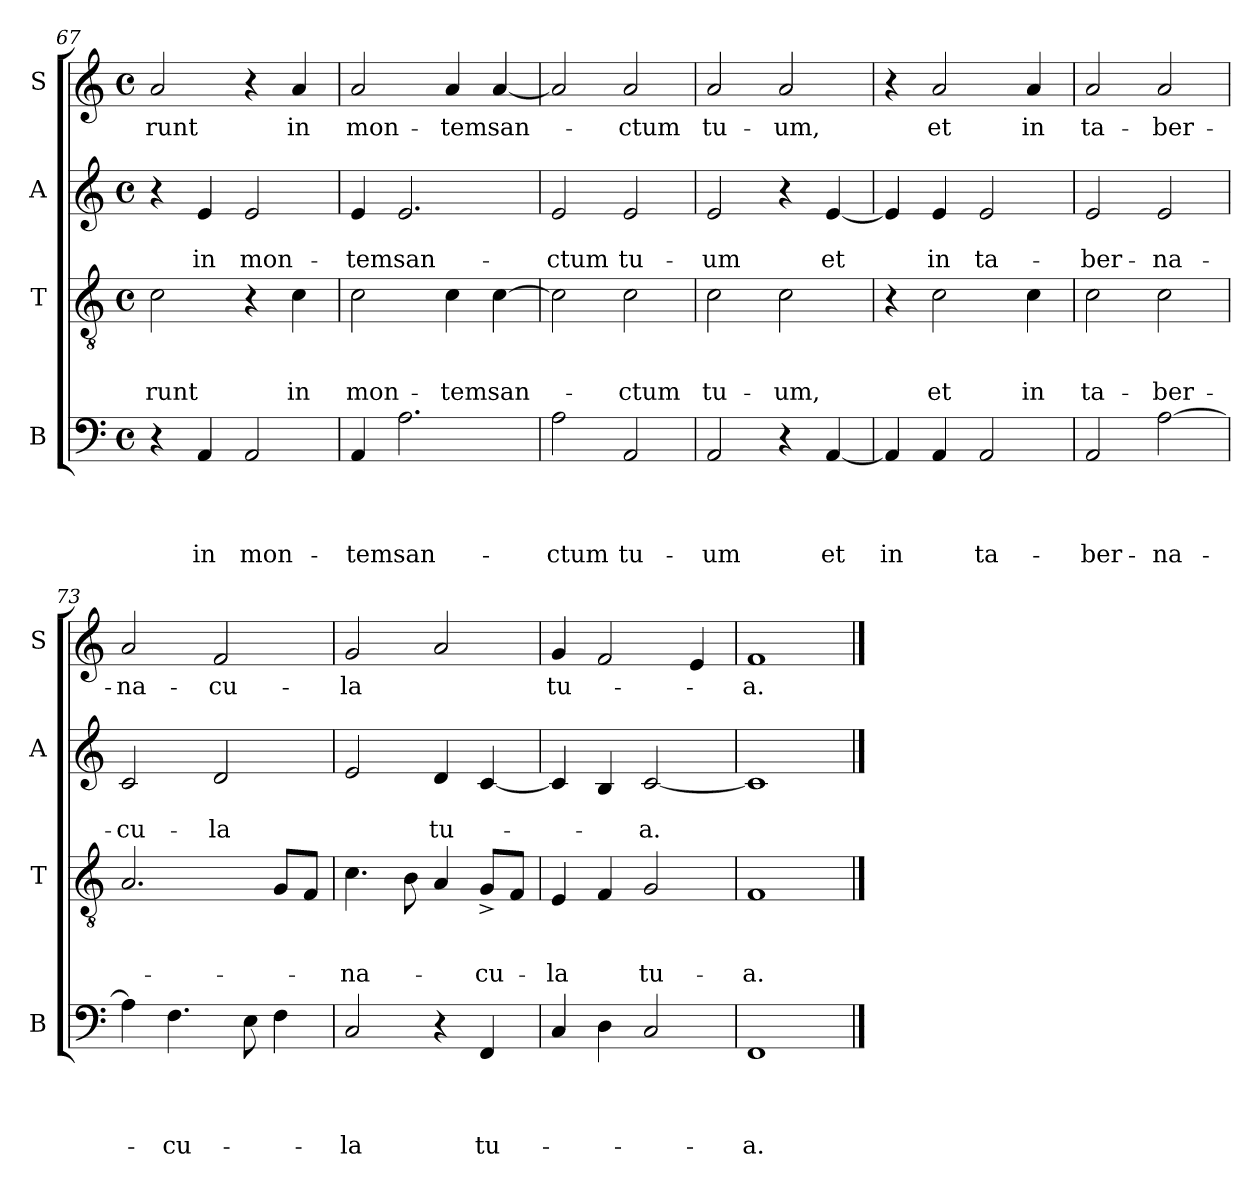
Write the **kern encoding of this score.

**kern	**text	**text	**text	**text	**kern	**text	**text	**text	**kern	**text	**text	**kern	**text
*part4	*part4	*part4	*part4	*part4	*part3	*part3	*part3	*part3	*part2	*part2	*part2	*part1	*part1
*staff4	*staff4	*staff4	*staff4	*staff4	*staff3	*staff3	*staff3	*staff3	*staff2	*staff2	*staff2	*staff1	*staff1
*I"B	*	*	*	*	*I"T	*	*	*	*I"A	*	*	*I"S	*
*I'B	*	*	*	*	*I'T	*	*	*	*I'A	*	*	*I'S	*
!!LO:LB:g=z
*clefF4	*	*	*	*	*clefGv2	*	*	*	*clefG2	*	*	*clefG2	*
*k[]	*	*	*	*	*k[]	*	*	*	*k[]	*	*	*k[]	*
*C:	*	*	*	*	*C:	*	*	*	*C:	*	*	*C:	*
*M4/4	*	*	*	*	*M4/4	*	*	*	*M4/4	*	*	*M4/4	*
*met(c)	*	*	*	*	*met(c)	*	*	*	*met(c)	*	*	*met(c)	*
=67	=67	=67	=67	=67	=67	=67	=67	=67	=67	=67	=67	=67	=67
!	!	!	!	!	!	!	!	!LO:LY:b	!	!	!	!	!LO:LY:b
4r	.	.	.	.	2c\	.	.	-runt	4r	.	.	2a/	-runt
!	!	!	!	!LO:LY:b	!	!	!	!	!	!	!LO:LY:b	!	!
4AA/	.	.	.	in	.	.	.	.	4e/	.	in	.	.
!	!	!	!	!LO:LY:b	!	!	!	!	!	!	!LO:LY:b	!	!
2AA/	.	.	.	mon-	4r	.	.	.	2e/	.	mon-	4r	.
!	!	!	!	!	!	!	!	!LO:LY:b	!	!	!	!	!LO:LY:b
.	.	.	.	.	4c\	.	.	in	.	.	.	4a/	in
=68	=68	=68	=68	=68	=68	=68	=68	=68	=68	=68	=68	=68	=68
!	!	!	!	!LO:LY:b	!	!	!	!LO:LY:b	!	!	!LO:LY:b	!	!LO:LY:b
4AA/	.	.	.	-tem	2c\	.	.	mon-	4e/	.	-tem	2a/	mon-
!	!	!	!	!LO:LY:b	!	!	!	!	!	!	!LO:LY:b	!	!
2.A\	.	.	.	san-	.	.	.	.	2.e/	.	san-	.	.
!	!	!	!	!	!	!	!	!LO:LY:b	!	!	!	!	!LO:LY:b
.	.	.	.	.	4c\	.	.	-tem	.	.	.	4a/	-tem
!	!	!	!	!	!	!	!	!LO:LY:b	!	!	!	!	!LO:LY:b
.	.	.	.	.	[>4c\	.	.	san-	.	.	.	[<4a/	san-
=69	=69	=69	=69	=69	=69	=69	=69	=69	=69	=69	=69	=69	=69
!	!	!	!	!LO:LY:b	!	!	!	!	!	!	!LO:LY:b	!	!
2A\	.	.	.	-ctum	2c\]	.	.	.	2e/	.	-ctum	2a/]	.
!	!	!	!	!LO:LY:b	!	!	!	!LO:LY:b	!	!	!LO:LY:b	!	!LO:LY:b
2AA/	.	.	.	tu-	2c\	.	.	-ctum	2e/	.	tu-	2a/	-ctum
=70	=70	=70	=70	=70	=70	=70	=70	=70	=70	=70	=70	=70	=70
!	!	!	!	!LO:LY:b	!	!	!	!LO:LY:b	!	!	!LO:LY:b	!	!LO:LY:b
2AA/	.	.	.	-um	2c\	.	.	tu-	2e/	.	-um	2a/	tu-
!	!	!	!	!	!	!	!	!LO:LY:b	!	!	!	!	!LO:LY:b
4r	.	.	.	.	2c\	.	.	-um,	4r	.	.	2a/	-um,
!	!	!	!	!LO:LY:b	!	!	!	!	!	!	!LO:LY:b	!	!
[<4AA/	.	.	.	et	.	.	.	.	[<4e/	.	et	.	.
!!LO:LB:g=z
=71	=71	=71	=71	=71	=71	=71	=71	=71	=71	=71	=71	=71	=71
!	!	!	!	!LO:LY:b	!	!	!	!	!	!	!	!	!
4AA/]	.	.	.	in	4r	.	.	.	4e/]	.	.	4r	.
!	!	!	!	!	!	!	!	!LO:LY:b	!	!	!LO:LY:b	!	!LO:LY:b
4AA/	.	.	.	.	2c\	.	.	et	4e/	.	in	2a/	et
!	!	!	!	!LO:LY:b	!	!	!	!	!	!	!LO:LY:b	!	!
2AA/	.	.	.	ta-	.	.	.	.	2e/	.	ta-	.	.
!	!	!	!	!	!	!	!	!LO:LY:b	!	!	!	!	!LO:LY:b
.	.	.	.	.	4c\	.	.	in	.	.	.	4a/	in
=72	=72	=72	=72	=72	=72	=72	=72	=72	=72	=72	=72	=72	=72
!	!	!	!	!LO:LY:b	!	!	!	!LO:LY:b	!	!	!LO:LY:b	!	!LO:LY:b
2AA/	.	.	.	-ber-	2c\	.	.	ta-	2e/	.	-ber-	2a/	ta-
!	!	!	!	!LO:LY:b	!	!	!	!LO:LY:b	!	!	!LO:LY:b	!	!LO:LY:b
[>2A\	.	.	.	-na-	2c\	.	.	-ber-	2e/	.	-na-	2a/	-ber-
=73	=73	=73	=73	=73	=73	=73	=73	=73	=73	=73	=73	=73	=73
!	!	!	!	!	!	!	!	!	!	!	!LO:LY:b	!	!LO:LY:b
4A\]	.	.	.	.	2.A/	.	.	.	2c/	.	-cu-	2a/	-na-
!	!	!	!	!LO:LY:b	!	!	!	!	!	!	!	!	!
4.F\	.	.	.	-cu-	.	.	.	.	.	.	.	.	.
!	!	!	!	!	!	!	!	!	!	!	!LO:LY:b	!	!LO:LY:b
.	.	.	.	.	.	.	.	.	2d/	.	-la	2f/	-cu-
8E\	.	.	.	.	.	.	.	.	.	.	.	.	.
4F\	.	.	.	.	8G/L	.	.	.	.	.	.	.	.
.	.	.	.	.	8F/J	.	.	.	.	.	.	.	.
=74	=74	=74	=74	=74	=74	=74	=74	=74	=74	=74	=74	=74	=74
!	!	!	!	!LO:LY:b	!	!	!	!LO:LY:b	!	!	!	!	!LO:LY:b
2C/	.	.	.	-la	4.c\	.	.	-na-	2e/	.	.	2g/	-la
.	.	.	.	.	8B\	.	.	.	.	.	.	.	.
!	!	!	!	!	!	!	!	!	!	!	!LO:LY:b	!	!
4r	.	.	.	.	4A/	.	.	.	4d/	.	tu-	2a/	.
!	!	!	!	!LO:LY:b	!	!	!	!LO:LY:b	!	!	!	!	!
4FF/	.	.	.	tu-	8G^</L	.	.	-cu-	[<4c/	.	.	.	.
.	.	.	.	.	8F/J	.	.	.	.	.	.	.	.
=75	=75	=75	=75	=75	=75	=75	=75	=75	=75	=75	=75	=75	=75
!	!	!	!	!	!	!	!	!LO:LY:b	!	!	!	!	!LO:LY:b
4C/	.	.	.	.	4E/	.	.	-la	4c/]	.	.	4g/	tu-
4D\	.	.	.	.	4F/	.	.	.	4B/	.	.	2f/	.
!	!	!	!	!	!	!	!	!LO:LY:b	!	!	!LO:LY:b	!	!
2C/	.	.	.	.	2G/	.	.	tu-	[<2c/	.	-a.	.	.
.	.	.	.	.	.	.	.	.	.	.	.	4e/	.
=76	=76	=76	=76	=76	=76	=76	=76	=76	=76	=76	=76	=76	=76
!	!	!	!	!LO:LY:b	!	!	!	!LO:LY:b	!	!	!	!	!LO:LY:b
1FF	.	.	.	-a.	1F	.	.	-a.	1c]	.	.	1f	-a.
==	==	==	==	==	==	==	==	==	==	==	==	==	==
*-	*-	*-	*-	*-	*-	*-	*-	*-	*-	*-	*-	*-	*-
